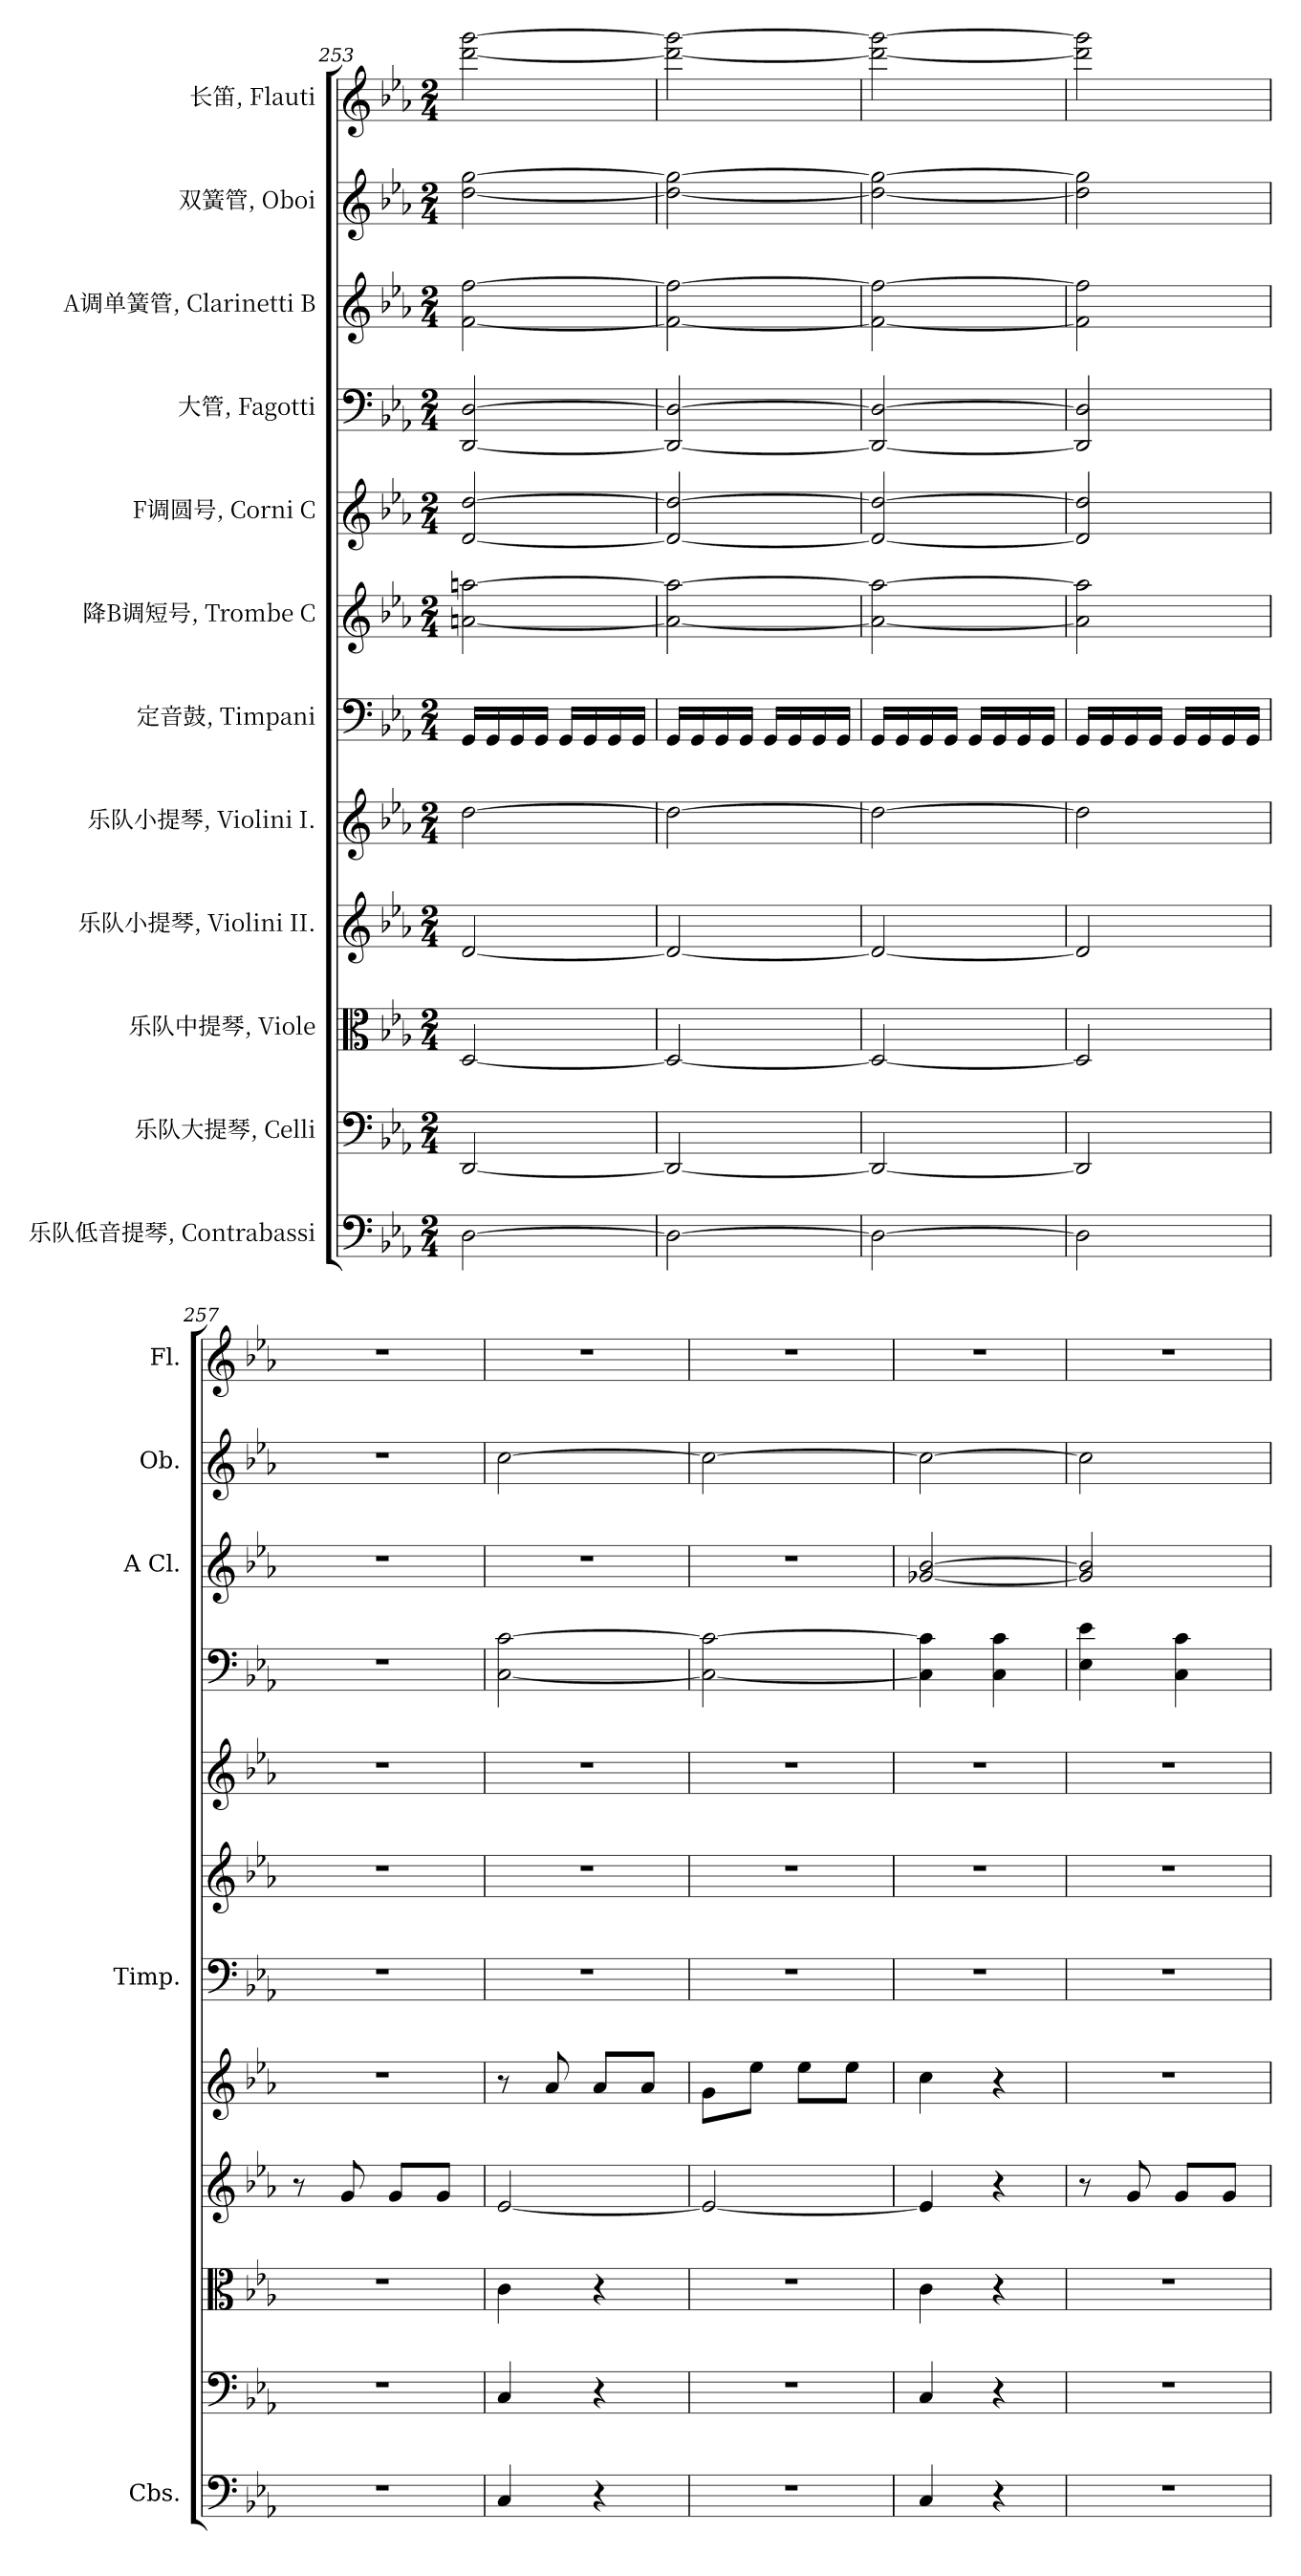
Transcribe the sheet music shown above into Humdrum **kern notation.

**kern	**kern	**kern	**kern	**kern	**kern	**kern	**kern	**kern	**kern	**kern	**kern
*part12	*part11	*part10	*part9	*part8	*part7	*part6	*part5	*part4	*part3	*part2	*part1
*staff12	*staff11	*staff10	*staff9	*staff8	*staff7	*staff6	*staff5	*staff4	*staff3	*staff2	*staff1
*I"乐队低音提琴, Contrabassi	*I"乐队大提琴, Celli	*I"乐队中提琴, Viole	*I"乐队小提琴, Violini II.	*I"乐队小提琴, Violini I.	*I"定音鼓, Timpani	*I"降B调短号, Trombe C	*I"F调圆号, Corni C	*I"大管, Fagotti	*I"A调单簧管, Clarinetti B	*I"双簧管, Oboi	*I"长笛, Flauti
*I'Cbs.	*	*	*	*	*I'Timp.	*	*	*	*I'A Cl.	*I'Ob.	*I'Fl.
!!LO:PB:g=z
*clefF4	*clefF4	*clefC3	*clefG2	*clefG2	*clefF4	*clefG2	*clefG2	*clefF4	*clefG2	*clefG2	*clefG2
*ITrd7c12	*	*	*	*	*	*ITrd1c2	*ITrd4c7	*	*ITrd2c3	*	*
*k[b-e-a-]	*k[b-e-a-]	*k[b-e-a-]	*k[b-e-a-]	*k[b-e-a-]	*k[b-e-a-]	*k[b-e-a-d-g-]	*k[b-e-a-d-]	*k[b-e-a-]	*k[]	*k[b-e-a-]	*k[b-e-a-]
*M2/4	*M2/4	*M2/4	*M2/4	*M2/4	*M2/4	*M2/4	*M2/4	*M2/4	*M2/4	*M2/4	*M2/4
=253	=253	=253	=253	=253	=253	=253	=253	=253	=253	=253	=253
[2DD\	[2DD/	[2D/	[2d/	[2dd\	16GG/LL	[2gn\ [2ggn\	[2G/ [2g/	[2DD/ [2D/	[2d\ [2dd\	[2dd\ [2gg\	[2ddd\ [2ggg\
.	.	.	.	.	16GG/	.	.	.	.	.	.
.	.	.	.	.	16GG/	.	.	.	.	.	.
.	.	.	.	.	16GG/JJ	.	.	.	.	.	.
.	.	.	.	.	16GG/LL	.	.	.	.	.	.
.	.	.	.	.	16GG/	.	.	.	.	.	.
.	.	.	.	.	16GG/	.	.	.	.	.	.
.	.	.	.	.	16GG/JJ	.	.	.	.	.	.
=254	=254	=254	=254	=254	=254	=254	=254	=254	=254	=254	=254
2DD\_	2DD/_	2D/_	2d/_	2dd\_	16GG/LL	2g\_ 2gg\_	2G/_ 2g/_	2DD/_ 2D/_	2d\_ 2dd\_	2dd\_ 2gg\_	2ddd\_ 2ggg\_
.	.	.	.	.	16GG/	.	.	.	.	.	.
.	.	.	.	.	16GG/	.	.	.	.	.	.
.	.	.	.	.	16GG/JJ	.	.	.	.	.	.
.	.	.	.	.	16GG/LL	.	.	.	.	.	.
.	.	.	.	.	16GG/	.	.	.	.	.	.
.	.	.	.	.	16GG/	.	.	.	.	.	.
.	.	.	.	.	16GG/JJ	.	.	.	.	.	.
=255	=255	=255	=255	=255	=255	=255	=255	=255	=255	=255	=255
2DD\_	2DD/_	2D/_	2d/_	2dd\_	16GG/LL	2g\_ 2gg\_	2G/_ 2g/_	2DD/_ 2D/_	2d\_ 2dd\_	2dd\_ 2gg\_	2ddd\_ 2ggg\_
.	.	.	.	.	16GG/	.	.	.	.	.	.
.	.	.	.	.	16GG/	.	.	.	.	.	.
.	.	.	.	.	16GG/JJ	.	.	.	.	.	.
.	.	.	.	.	16GG/LL	.	.	.	.	.	.
.	.	.	.	.	16GG/	.	.	.	.	.	.
.	.	.	.	.	16GG/	.	.	.	.	.	.
.	.	.	.	.	16GG/JJ	.	.	.	.	.	.
=256	=256	=256	=256	=256	=256	=256	=256	=256	=256	=256	=256
2DD\]	2DD/]	2D/]	2d/]	2dd\]	16GG/LL	2g\] 2gg\]	2G/] 2g/]	2DD/] 2D/]	2d\] 2dd\]	2dd\] 2gg\]	2ddd\] 2ggg\]
.	.	.	.	.	16GG/	.	.	.	.	.	.
.	.	.	.	.	16GG/	.	.	.	.	.	.
.	.	.	.	.	16GG/JJ	.	.	.	.	.	.
.	.	.	.	.	16GG/LL	.	.	.	.	.	.
.	.	.	.	.	16GG/	.	.	.	.	.	.
.	.	.	.	.	16GG/	.	.	.	.	.	.
.	.	.	.	.	16GG/JJ	.	.	.	.	.	.
=257	=257	=257	=257	=257	=257	=257	=257	=257	=257	=257	=257
2r	2r	2r	8r	2r	2r	2r	2r	2r	2r	2r	2r
.	.	.	8g/	.	.	.	.	.	.	.	.
.	.	.	8g/L	.	.	.	.	.	.	.	.
.	.	.	8g/J	.	.	.	.	.	.	.	.
!!LO:PB:g=z
=258	=258	=258	=258	=258	=258	=258	=258	=258	=258	=258	=258
4CC/	4C/	4c\	[2e-/	8r	2r	2r	2r	[2C\ [2c\	2r	[2cc\	2r
.	.	.	.	8a-/	.	.	.	.	.	.	.
4r	4r	4r	.	8a-/L	.	.	.	.	.	.	.
.	.	.	.	8a-/J	.	.	.	.	.	.	.
=259	=259	=259	=259	=259	=259	=259	=259	=259	=259	=259	=259
2r	2r	2r	2e-/_	8g\L	2r	2r	2r	2C\_ 2c\_	2r	2cc\_	2r
.	.	.	.	8ee-\J	.	.	.	.	.	.	.
.	.	.	.	8ee-\L	.	.	.	.	.	.	.
.	.	.	.	8ee-\J	.	.	.	.	.	.	.
=260	=260	=260	=260	=260	=260	=260	=260	=260	=260	=260	=260
4CC/	4C/	4c\	4e-/]	4cc\	2r	2r	2r	4C\] 4c\]	[2e-X/ [2g/	2cc\_	2r
4r	4r	4r	4r	4r	.	.	.	4C\ 4c\	.	.	.
=261	=261	=261	=261	=261	=261	=261	=261	=261	=261	=261	=261
2r	2r	2r	8r	2r	2r	2r	2r	4E-\ 4e-\	2e-/] 2g/]	2cc\]	2r
.	.	.	8g/	.	.	.	.	.	.	.	.
.	.	.	8g/L	.	.	.	.	4C\ 4c\	.	.	.
.	.	.	8g/J	.	.	.	.	.	.	.	.
=	=	=	=	=	=	=	=	=	=	=	=
*-	*-	*-	*-	*-	*-	*-	*-	*-	*-	*-	*-
